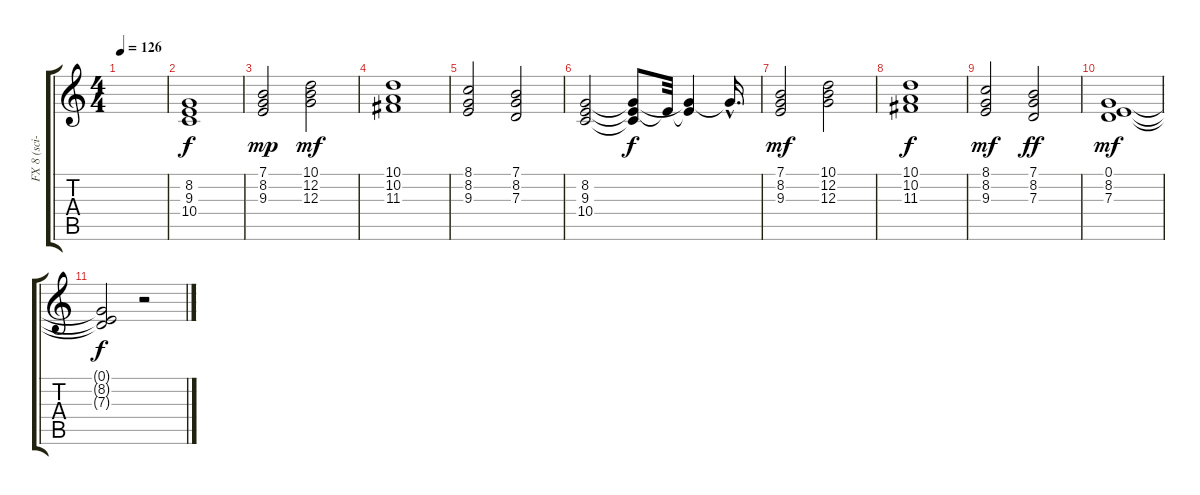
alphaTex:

\track ("FX 8 (sci-fi)" "FX 8 (sci-") {instrument fx8scifi}
\staff {score tabs}
\tuning (E4 B3 G3 D3 A2 E2) {hide}
\ts (4 4)
\tempo 126
\clef g2
\ks c
|
(8.2 9.3 10.4).1 |
(7.1 8.2 9.3).2{dy mp} (10.1 12.2 12.3).2{dy mf} |
(10.1 10.2 11.3).1 |
(8.1 8.2 9.3).2 (7.1 8.2 7.3).2 |
(8.2 9.3 10.4).2 (8.2{t} 9.3{t} 10.4{t}).8{dy f} 9.3{t}.32 (8.2{t} 9.3{t}).4 8.2{hac t}.16{d} |
(7.1 8.2 9.3).2{dy mf} (10.1 12.2 12.3).2 |
(10.1 10.2 11.3).1{dy f} |
(8.1 8.2 9.3).2{dy mf} (7.1 8.2 7.3).2{dy ff} |
(0.1 8.2 7.3).1{dy mf} |
(0.1{t} 8.2{t} 7.3{t}).2{dy f} r.2
